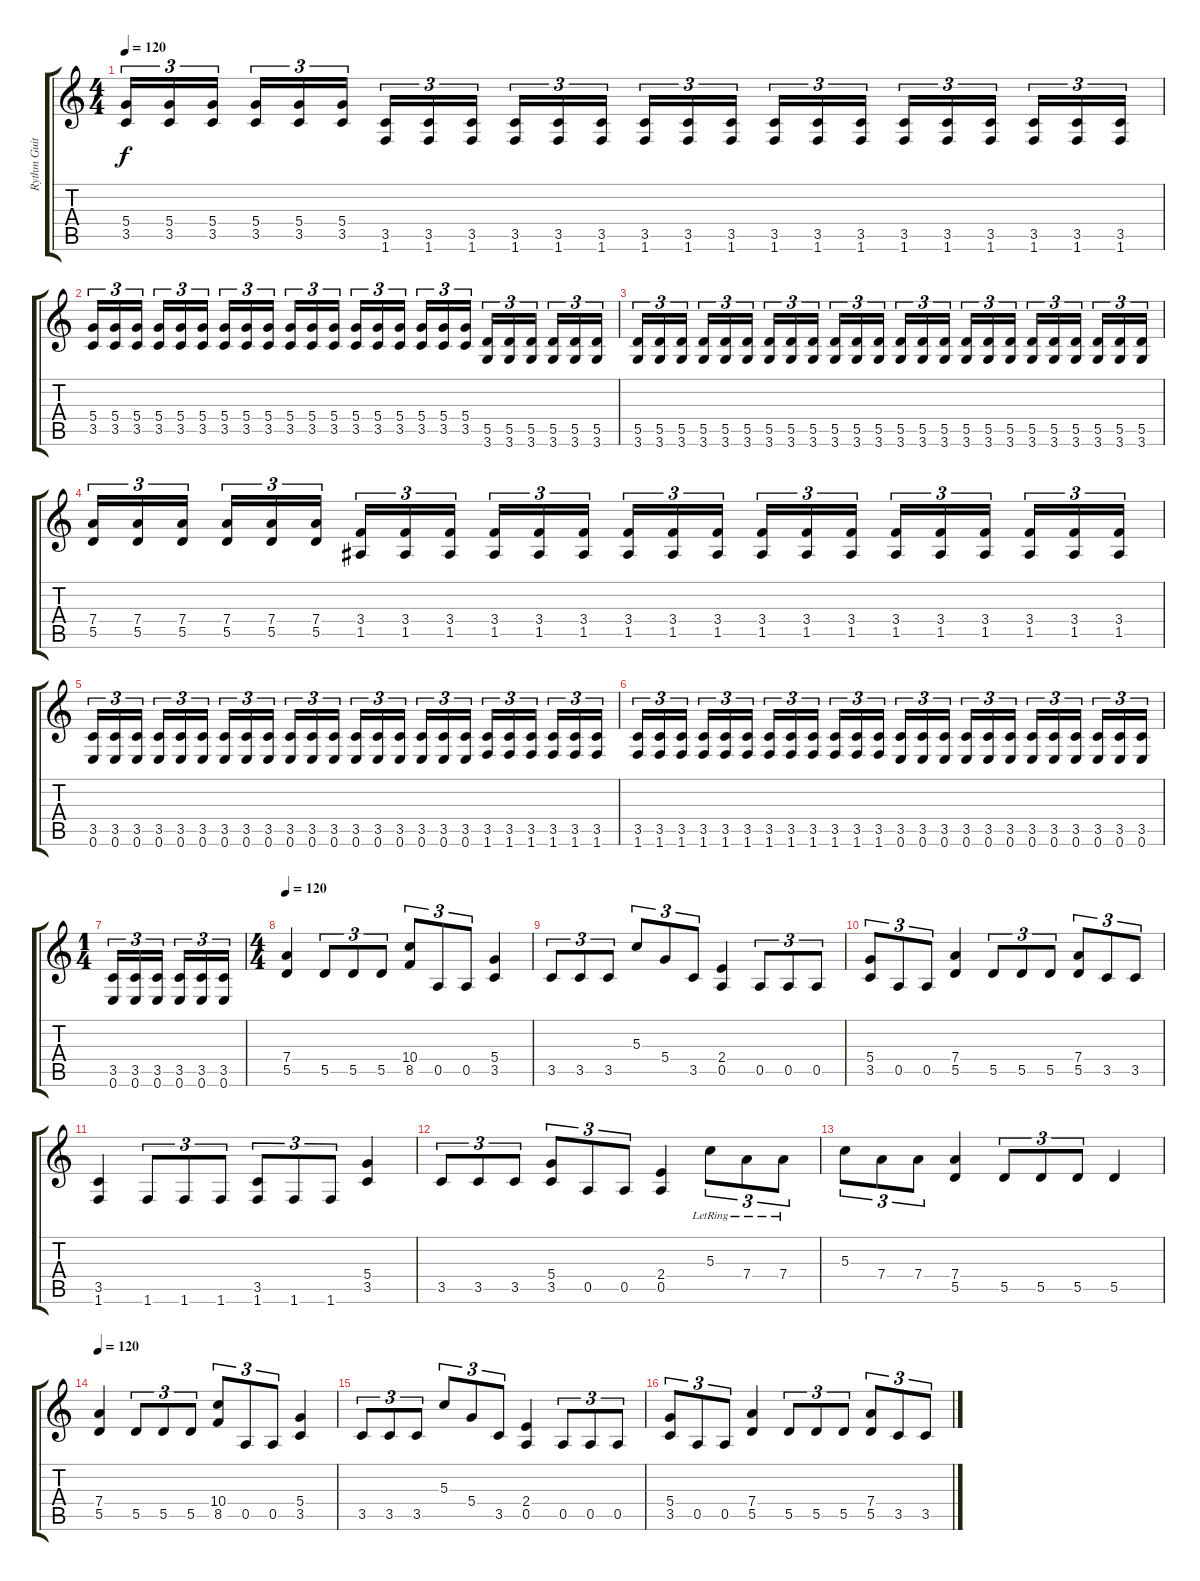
\track ("Rythm Guitar" "Rythm Guit") {instrument distortionguitar}
\staff {score tabs}
\tuning (E4 B3 G3 D3 A2 E2) {hide}
\ts (4 4)
\tempo 120
\clef g2
\ks c
(5.4 3.5).16{tu (3 2) dy f} (5.4 3.5).16{tu (3 2)} (5.4 3.5).16{tu (3 2) beam splitsecondary} (5.4 3.5).16{tu (3 2)} (5.4 3.5).16{tu (3 2)} (5.4 3.5).16{tu (3 2)} (3.5 1.6).16{tu (3 2)} (3.5 1.6).16{tu (3 2)} (3.5 1.6).16{tu (3 2) beam splitsecondary} (3.5 1.6).16{tu (3 2)} (3.5 1.6).16{tu (3 2)} (3.5 1.6).16{tu (3 2)} (3.5 1.6).16{tu (3 2)} (3.5 1.6).16{tu (3 2)} (3.5 1.6).16{tu (3 2) beam splitsecondary} (3.5 1.6).16{tu (3 2)} (3.5 1.6).16{tu (3 2)} (3.5 1.6).16{tu (3 2)} (3.5 1.6).16{tu (3 2)} (3.5 1.6).16{tu (3 2)} (3.5 1.6).16{tu (3 2) beam splitsecondary} (3.5 1.6).16{tu (3 2)} (3.5 1.6).16{tu (3 2)} (3.5 1.6).16{tu (3 2)} |
(5.4 3.5).16{tu (3 2)} (5.4 3.5).16{tu (3 2)} (5.4 3.5).16{tu (3 2) beam splitsecondary} (5.4 3.5).16{tu (3 2)} (5.4 3.5).16{tu (3 2)} (5.4 3.5).16{tu (3 2)} (5.4 3.5).16{tu (3 2)} (5.4 3.5).16{tu (3 2)} (5.4 3.5).16{tu (3 2) beam splitsecondary} (5.4 3.5).16{tu (3 2)} (5.4 3.5).16{tu (3 2)} (5.4 3.5).16{tu (3 2)} (5.4 3.5).16{tu (3 2)} (5.4 3.5).16{tu (3 2)} (5.4 3.5).16{tu (3 2) beam splitsecondary} (5.4 3.5).16{tu (3 2)} (5.4 3.5).16{tu (3 2)} (5.4 3.5).16{tu (3 2)} (5.5 3.6).16{tu (3 2)} (5.5 3.6).16{tu (3 2)} (5.5 3.6).16{tu (3 2) beam splitsecondary} (5.5 3.6).16{tu (3 2)} (5.5 3.6).16{tu (3 2)} (5.5 3.6).16{tu (3 2)} |
(5.5 3.6).16{tu (3 2)} (5.5 3.6).16{tu (3 2)} (5.5 3.6).16{tu (3 2) beam splitsecondary} (5.5 3.6).16{tu (3 2)} (5.5 3.6).16{tu (3 2)} (5.5 3.6).16{tu (3 2)} (5.5 3.6).16{tu (3 2)} (5.5 3.6).16{tu (3 2)} (5.5 3.6).16{tu (3 2) beam splitsecondary} (5.5 3.6).16{tu (3 2)} (5.5 3.6).16{tu (3 2)} (5.5 3.6).16{tu (3 2)} (5.5 3.6).16{tu (3 2)} (5.5 3.6).16{tu (3 2)} (5.5 3.6).16{tu (3 2) beam splitsecondary} (5.5 3.6).16{tu (3 2)} (5.5 3.6).16{tu (3 2)} (5.5 3.6).16{tu (3 2)} (5.5 3.6).16{tu (3 2)} (5.5 3.6).16{tu (3 2)} (5.5 3.6).16{tu (3 2) beam splitsecondary} (5.5 3.6).16{tu (3 2)} (5.5 3.6).16{tu (3 2)} (5.5 3.6).16{tu (3 2)} |
(7.4 5.5).16{tu (3 2)} (7.4 5.5).16{tu (3 2)} (7.4 5.5).16{tu (3 2) beam splitsecondary} (7.4 5.5).16{tu (3 2)} (7.4 5.5).16{tu (3 2)} (7.4 5.5).16{tu (3 2)} (3.4 1.5).16{tu (3 2)} (3.4 1.5).16{tu (3 2)} (3.4 1.5).16{tu (3 2) beam splitsecondary} (3.4 1.5).16{tu (3 2)} (3.4 1.5).16{tu (3 2)} (3.4 1.5).16{tu (3 2)} (3.4 1.5).16{tu (3 2)} (3.4 1.5).16{tu (3 2)} (3.4 1.5).16{tu (3 2) beam splitsecondary} (3.4 1.5).16{tu (3 2)} (3.4 1.5).16{tu (3 2)} (3.4 1.5).16{tu (3 2)} (3.4 1.5).16{tu (3 2)} (3.4 1.5).16{tu (3 2)} (3.4 1.5).16{tu (3 2) beam splitsecondary} (3.4 1.5).16{tu (3 2)} (3.4 1.5).16{tu (3 2)} (3.4 1.5).16{tu (3 2)} |
(3.5 0.6).16{tu (3 2)} (3.5 0.6).16{tu (3 2)} (3.5 0.6).16{tu (3 2) beam splitsecondary} (3.5 0.6).16{tu (3 2)} (3.5 0.6).16{tu (3 2)} (3.5 0.6).16{tu (3 2)} (3.5 0.6).16{tu (3 2)} (3.5 0.6).16{tu (3 2)} (3.5 0.6).16{tu (3 2) beam splitsecondary} (3.5 0.6).16{tu (3 2)} (3.5 0.6).16{tu (3 2)} (3.5 0.6).16{tu (3 2)} (3.5 0.6).16{tu (3 2)} (3.5 0.6).16{tu (3 2)} (3.5 0.6).16{tu (3 2) beam splitsecondary} (3.5 0.6).16{tu (3 2)} (3.5 0.6).16{tu (3 2)} (3.5 0.6).16{tu (3 2)} (3.5 1.6).16{tu (3 2)} (3.5 1.6).16{tu (3 2)} (3.5 1.6).16{tu (3 2) beam splitsecondary} (3.5 1.6).16{tu (3 2)} (3.5 1.6).16{tu (3 2)} (3.5 1.6).16{tu (3 2)} |
(3.5 1.6).16{tu (3 2)} (3.5 1.6).16{tu (3 2)} (3.5 1.6).16{tu (3 2) beam splitsecondary} (3.5 1.6).16{tu (3 2)} (3.5 1.6).16{tu (3 2)} (3.5 1.6).16{tu (3 2)} (3.5 1.6).16{tu (3 2)} (3.5 1.6).16{tu (3 2)} (3.5 1.6).16{tu (3 2) beam splitsecondary} (3.5 1.6).16{tu (3 2)} (3.5 1.6).16{tu (3 2)} (3.5 1.6).16{tu (3 2)} (3.5 0.6).16{tu (3 2)} (3.5 0.6).16{tu (3 2)} (3.5 0.6).16{tu (3 2) beam splitsecondary} (3.5 0.6).16{tu (3 2)} (3.5 0.6).16{tu (3 2)} (3.5 0.6).16{tu (3 2)} (3.5 0.6).16{tu (3 2)} (3.5 0.6).16{tu (3 2)} (3.5 0.6).16{tu (3 2) beam splitsecondary} (3.5 0.6).16{tu (3 2)} (3.5 0.6).16{tu (3 2)} (3.5 0.6).16{tu (3 2)} |
\ts (1 4)
(3.5 0.6).16{tu (3 2)} (3.5 0.6).16{tu (3 2)} (3.5 0.6).16{tu (3 2) beam splitsecondary} (3.5 0.6).16{tu (3 2)} (3.5 0.6).16{tu (3 2)} (3.5 0.6).16{tu (3 2)} |
\ts (4 4)
\tempo 120
(7.4 5.5).4 5.5.8{tu (3 2)} 5.5.8{tu (3 2)} 5.5.8{tu (3 2)} (10.4 8.5).8{tu (3 2)} 0.5.8{tu (3 2)} 0.5.8{tu (3 2)} (5.4 3.5).4 |
3.5.8{tu (3 2)} 3.5.8{tu (3 2)} 3.5.8{tu (3 2)} 5.3.8{tu (3 2)} 5.4.8{tu (3 2)} 3.5.8{tu (3 2)} (2.4 0.5).4 0.5.8{tu (3 2)} 0.5.8{tu (3 2)} 0.5.8{tu (3 2)} |
(5.4 3.5).8{tu (3 2)} 0.5.8{tu (3 2)} 0.5.8{tu (3 2)} (7.4 5.5).4 5.5.8{tu (3 2)} 5.5.8{tu (3 2)} 5.5.8{tu (3 2)} (7.4 5.5).8{tu (3 2)} 3.5.8{tu (3 2)} 3.5.8{tu (3 2)} |
(3.5 1.6).4 1.6.8{tu (3 2)} 1.6.8{tu (3 2)} 1.6.8{tu (3 2)} (3.5 1.6).8{tu (3 2)} 1.6.8{tu (3 2)} 1.6.8{tu (3 2)} (5.4 3.5).4 |
3.5.8{tu (3 2)} 3.5.8{tu (3 2)} 3.5.8{tu (3 2)} (5.4 3.5).8{tu (3 2)} 0.5.8{tu (3 2)} 0.5.8{tu (3 2)} (2.4 0.5).4 5.3{lr}.8{tu (3 2)} 7.4{lr}.8{tu (3 2)} 7.4{lr}.8{tu (3 2)} |
5.3.8{tu (3 2)} 7.4.8{tu (3 2)} 7.4.8{tu (3 2)} (7.4 5.5).4 5.5.8{tu (3 2)} 5.5.8{tu (3 2)} 5.5.8{tu (3 2)} 5.5.4 |
\tempo 120
(7.4 5.5).4 5.5.8{tu (3 2)} 5.5.8{tu (3 2)} 5.5.8{tu (3 2)} (10.4 8.5).8{tu (3 2)} 0.5.8{tu (3 2)} 0.5.8{tu (3 2)} (5.4 3.5).4 |
3.5.8{tu (3 2)} 3.5.8{tu (3 2)} 3.5.8{tu (3 2)} 5.3.8{tu (3 2)} 5.4.8{tu (3 2)} 3.5.8{tu (3 2)} (2.4 0.5).4 0.5.8{tu (3 2)} 0.5.8{tu (3 2)} 0.5.8{tu (3 2)} |
(5.4 3.5).8{tu (3 2)} 0.5.8{tu (3 2)} 0.5.8{tu (3 2)} (7.4 5.5).4 5.5.8{tu (3 2)} 5.5.8{tu (3 2)} 5.5.8{tu (3 2)} (7.4 5.5).8{tu (3 2)} 3.5.8{tu (3 2)} 3.5.8{tu (3 2)}
